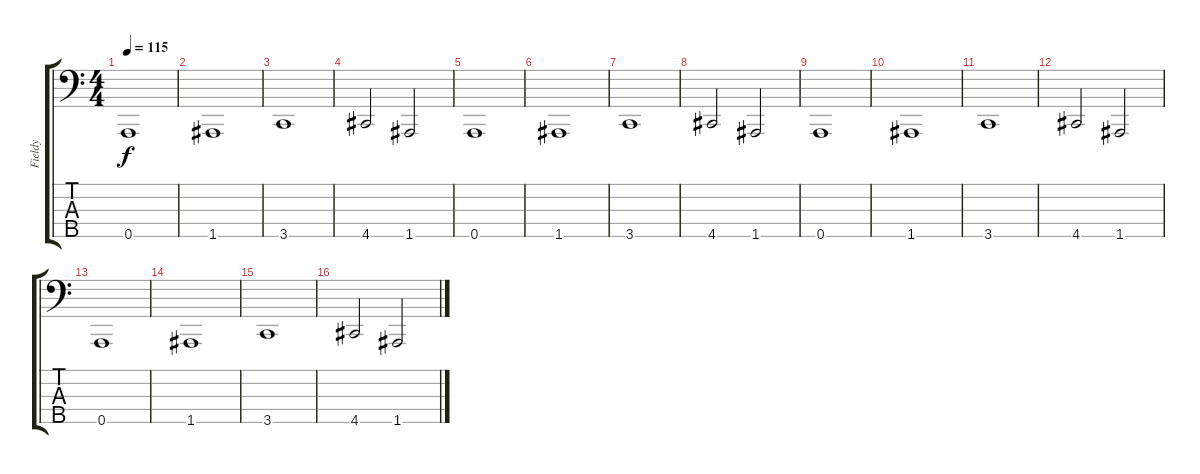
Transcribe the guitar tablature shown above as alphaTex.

\track ("Fieldy" "Fieldy") {instrument electricbassfinger}
\staff {score tabs}
\tuning (F2 C2 G1 D1 A0) {hide}
\ts (4 4)
\tempo 115
\clef f4
\ks c
0.5.1{dy f} |
1.5.1 |
3.5.1 |
4.5.2 1.5.2 |
0.5.1 |
1.5.1 |
3.5.1 |
4.5.2 1.5.2 |
0.5.1 |
1.5.1 |
3.5.1 |
4.5.2 1.5.2 |
0.5.1 |
1.5.1 |
3.5.1 |
4.5.2 1.5.2
